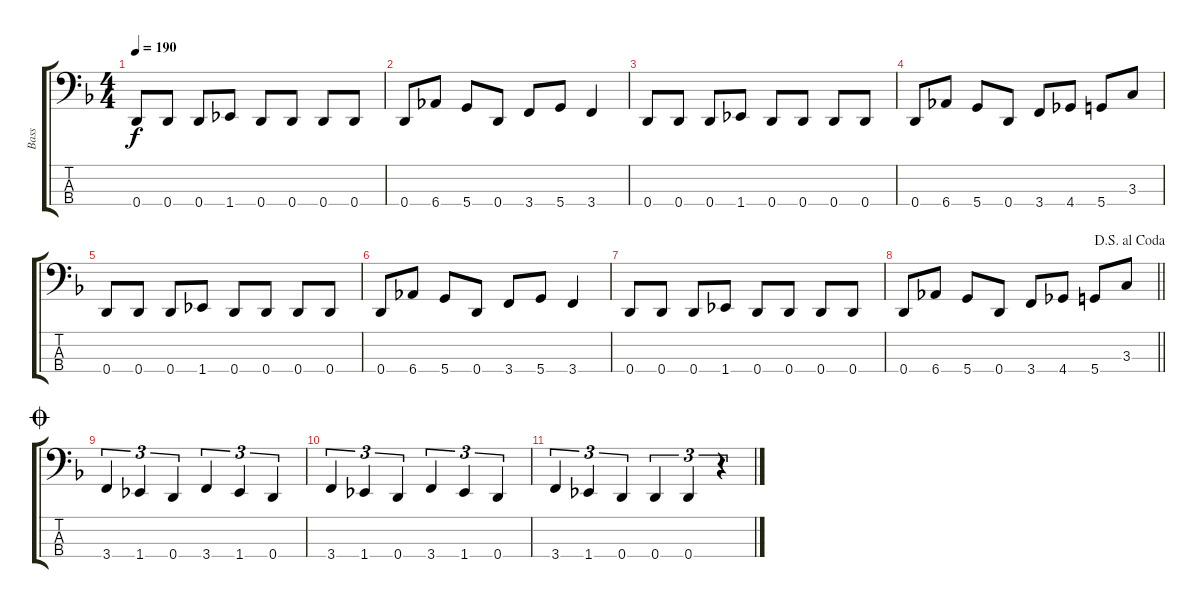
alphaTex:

\track ("Bass" "Bass") {instrument electricbasspick}
\staff {score tabs}
\tuning (G2 D2 A1 D1) {hide}
\ts (4 4)
\section ("" " ")
\tempo 190
\clef f4
\ks f
0.4.8{dy f} 0.4.8 0.4.8 1.4.8 0.4.8 0.4.8 0.4.8 0.4.8 |
0.4.8 6.4.8 5.4.8 0.4.8 3.4.8 5.4.8 3.4.4 |
0.4.8 0.4.8 0.4.8 1.4.8 0.4.8 0.4.8 0.4.8 0.4.8 |
0.4.8 6.4.8 5.4.8 0.4.8 3.4.8 4.4.8 5.4.8 3.3.8 |
0.4.8 0.4.8 0.4.8 1.4.8 0.4.8 0.4.8 0.4.8 0.4.8 |
0.4.8 6.4.8 5.4.8 0.4.8 3.4.8 5.4.8 3.4.4 |
0.4.8 0.4.8 0.4.8 1.4.8 0.4.8 0.4.8 0.4.8 0.4.8 |
\jump dalsegnoalcoda
\barLineRight lightlight
0.4.8 6.4.8 5.4.8 0.4.8 3.4.8 4.4.8 5.4.8 3.3.8 |
\jump coda
3.4.4{tu (3 2)} 1.4.4{tu (3 2)} 0.4.4{tu (3 2)} 3.4.4{tu (3 2)} 1.4.4{tu (3 2)} 0.4.4{tu (3 2)} |
3.4.4{tu (3 2)} 1.4.4{tu (3 2)} 0.4.4{tu (3 2)} 3.4.4{tu (3 2)} 1.4.4{tu (3 2)} 0.4.4{tu (3 2)} |
3.4.4{tu (3 2)} 1.4.4{tu (3 2)} 0.4.4{tu (3 2)} 0.4.4{tu (3 2)} 0.4.4{tu (3 2)} r.4{tu (3 2)}
